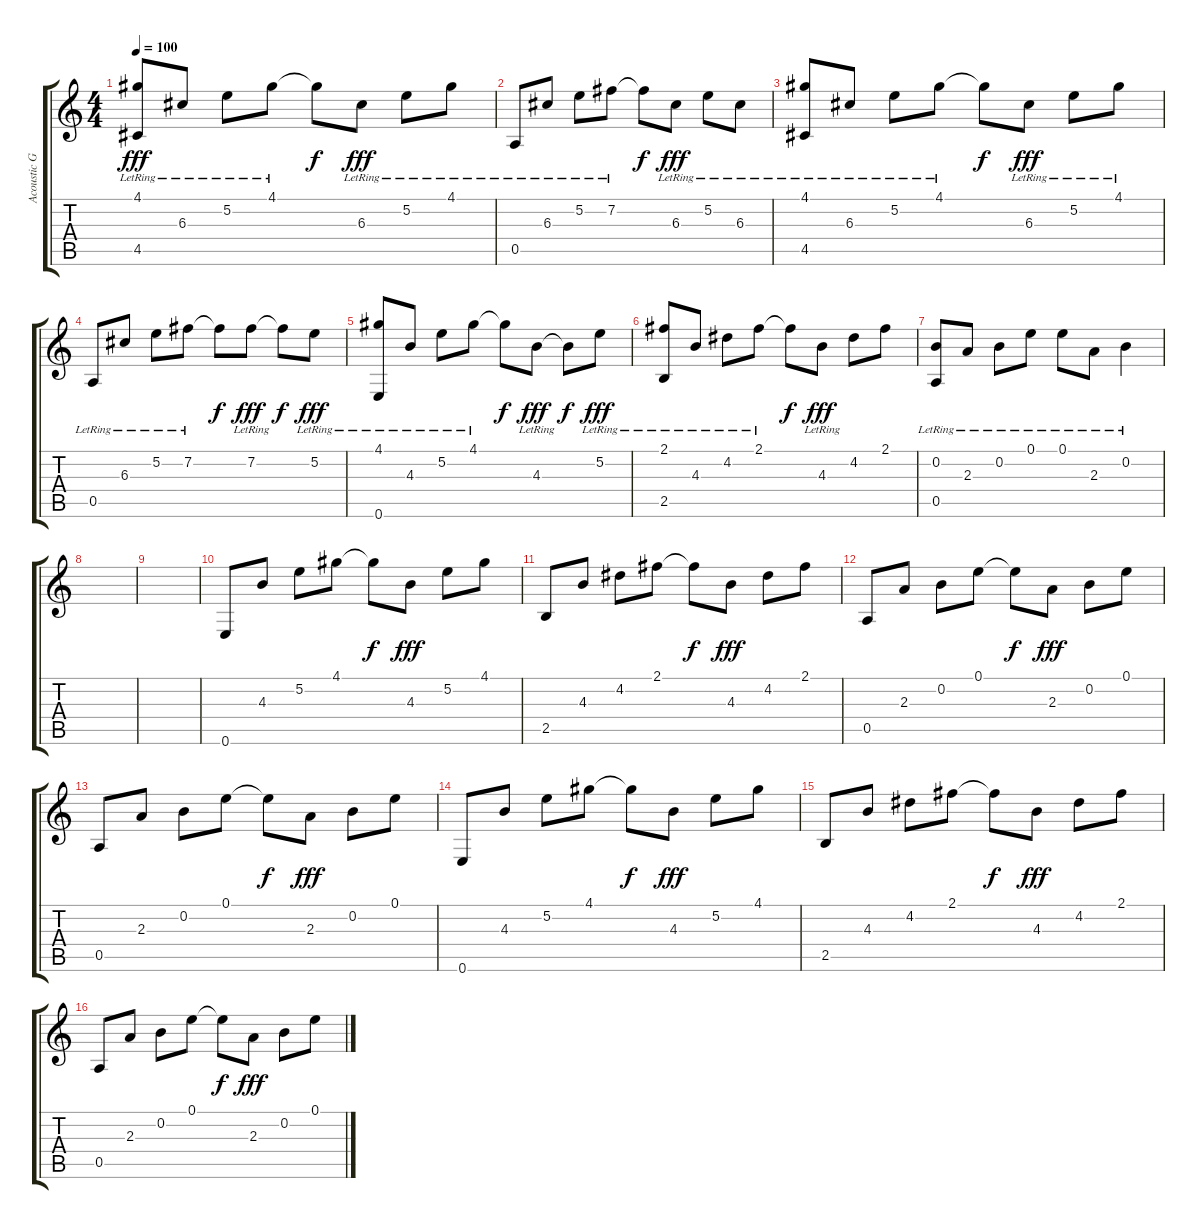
\track ("Acoustic Guitar" "Acoustic G") {instrument acousticguitarsteel}
\staff {score tabs}
\tuning (E4 B3 G3 D3 A2 E2) {hide}
\ts (4 4)
\tempo 100
\clef g2
\ks c
(4.1{lr} 4.5{lr}).8{dy fff} 6.3{lr}.8 5.2{lr}.8 4.1{lr}.8 4.1{t}.8{dy f} 6.3{lr}.8{dy fff} 5.2{lr}.8 4.1{lr}.8 |
0.5{lr}.8 6.3{lr}.8 5.2{lr}.8 7.2{lr}.8 7.2{t}.8{dy f} 6.3{lr}.8{dy fff} 5.2{lr}.8 6.3{lr}.8 |
(4.1{lr} 4.5{lr}).8 6.3{lr}.8 5.2{lr}.8 4.1{lr}.8 4.1{t}.8{dy f} 6.3{lr}.8{dy fff} 5.2{lr}.8 4.1{lr}.8 |
0.5{lr}.8 6.3{lr}.8 5.2{lr}.8 7.2{lr}.8 7.2{t}.8{dy f} 7.2{lr}.8{dy fff} 7.2{t}.8{dy f} 5.2{lr}.8{dy fff} |
(4.1{lr} 0.6{lr}).8 4.3{lr}.8 5.2{lr}.8 4.1{lr}.8 4.1{t}.8{dy f} 4.3{lr}.8{dy fff} 4.3{t}.8{dy f} 5.2{lr}.8{dy fff} |
(2.1{lr} 2.5{lr}).8 4.3{lr}.8 4.2{lr}.8 2.1{lr}.8 2.1{t}.8{dy f} 4.3{lr}.8{dy fff} 4.2.8 2.1.8 |
(0.2{lr} 0.5{lr}).8 2.3{lr}.8 0.2{lr}.8 0.1{lr}.8 0.1{lr}.8 2.3{lr}.8 0.2{lr}.4 |
|
|
0.6.8 4.3.8 5.2.8 4.1.8 4.1{t}.8{dy f} 4.3.8{dy fff} 5.2.8 4.1.8 |
2.5.8 4.3.8 4.2.8 2.1.8 2.1{t}.8{dy f} 4.3.8{dy fff} 4.2.8 2.1.8 |
0.5.8 2.3.8 0.2.8 0.1.8 0.1{t}.8{dy f} 2.3.8{dy fff} 0.2.8 0.1.8 |
0.5.8 2.3.8 0.2.8 0.1.8 0.1{t}.8{dy f} 2.3.8{dy fff} 0.2.8 0.1.8 |
0.6.8 4.3.8 5.2.8 4.1.8 4.1{t}.8{dy f} 4.3.8{dy fff} 5.2.8 4.1.8 |
2.5.8 4.3.8 4.2.8 2.1.8 2.1{t}.8{dy f} 4.3.8{dy fff} 4.2.8 2.1.8 |
0.5.8 2.3.8 0.2.8 0.1.8 0.1{t}.8{dy f} 2.3.8{dy fff} 0.2.8 0.1.8
